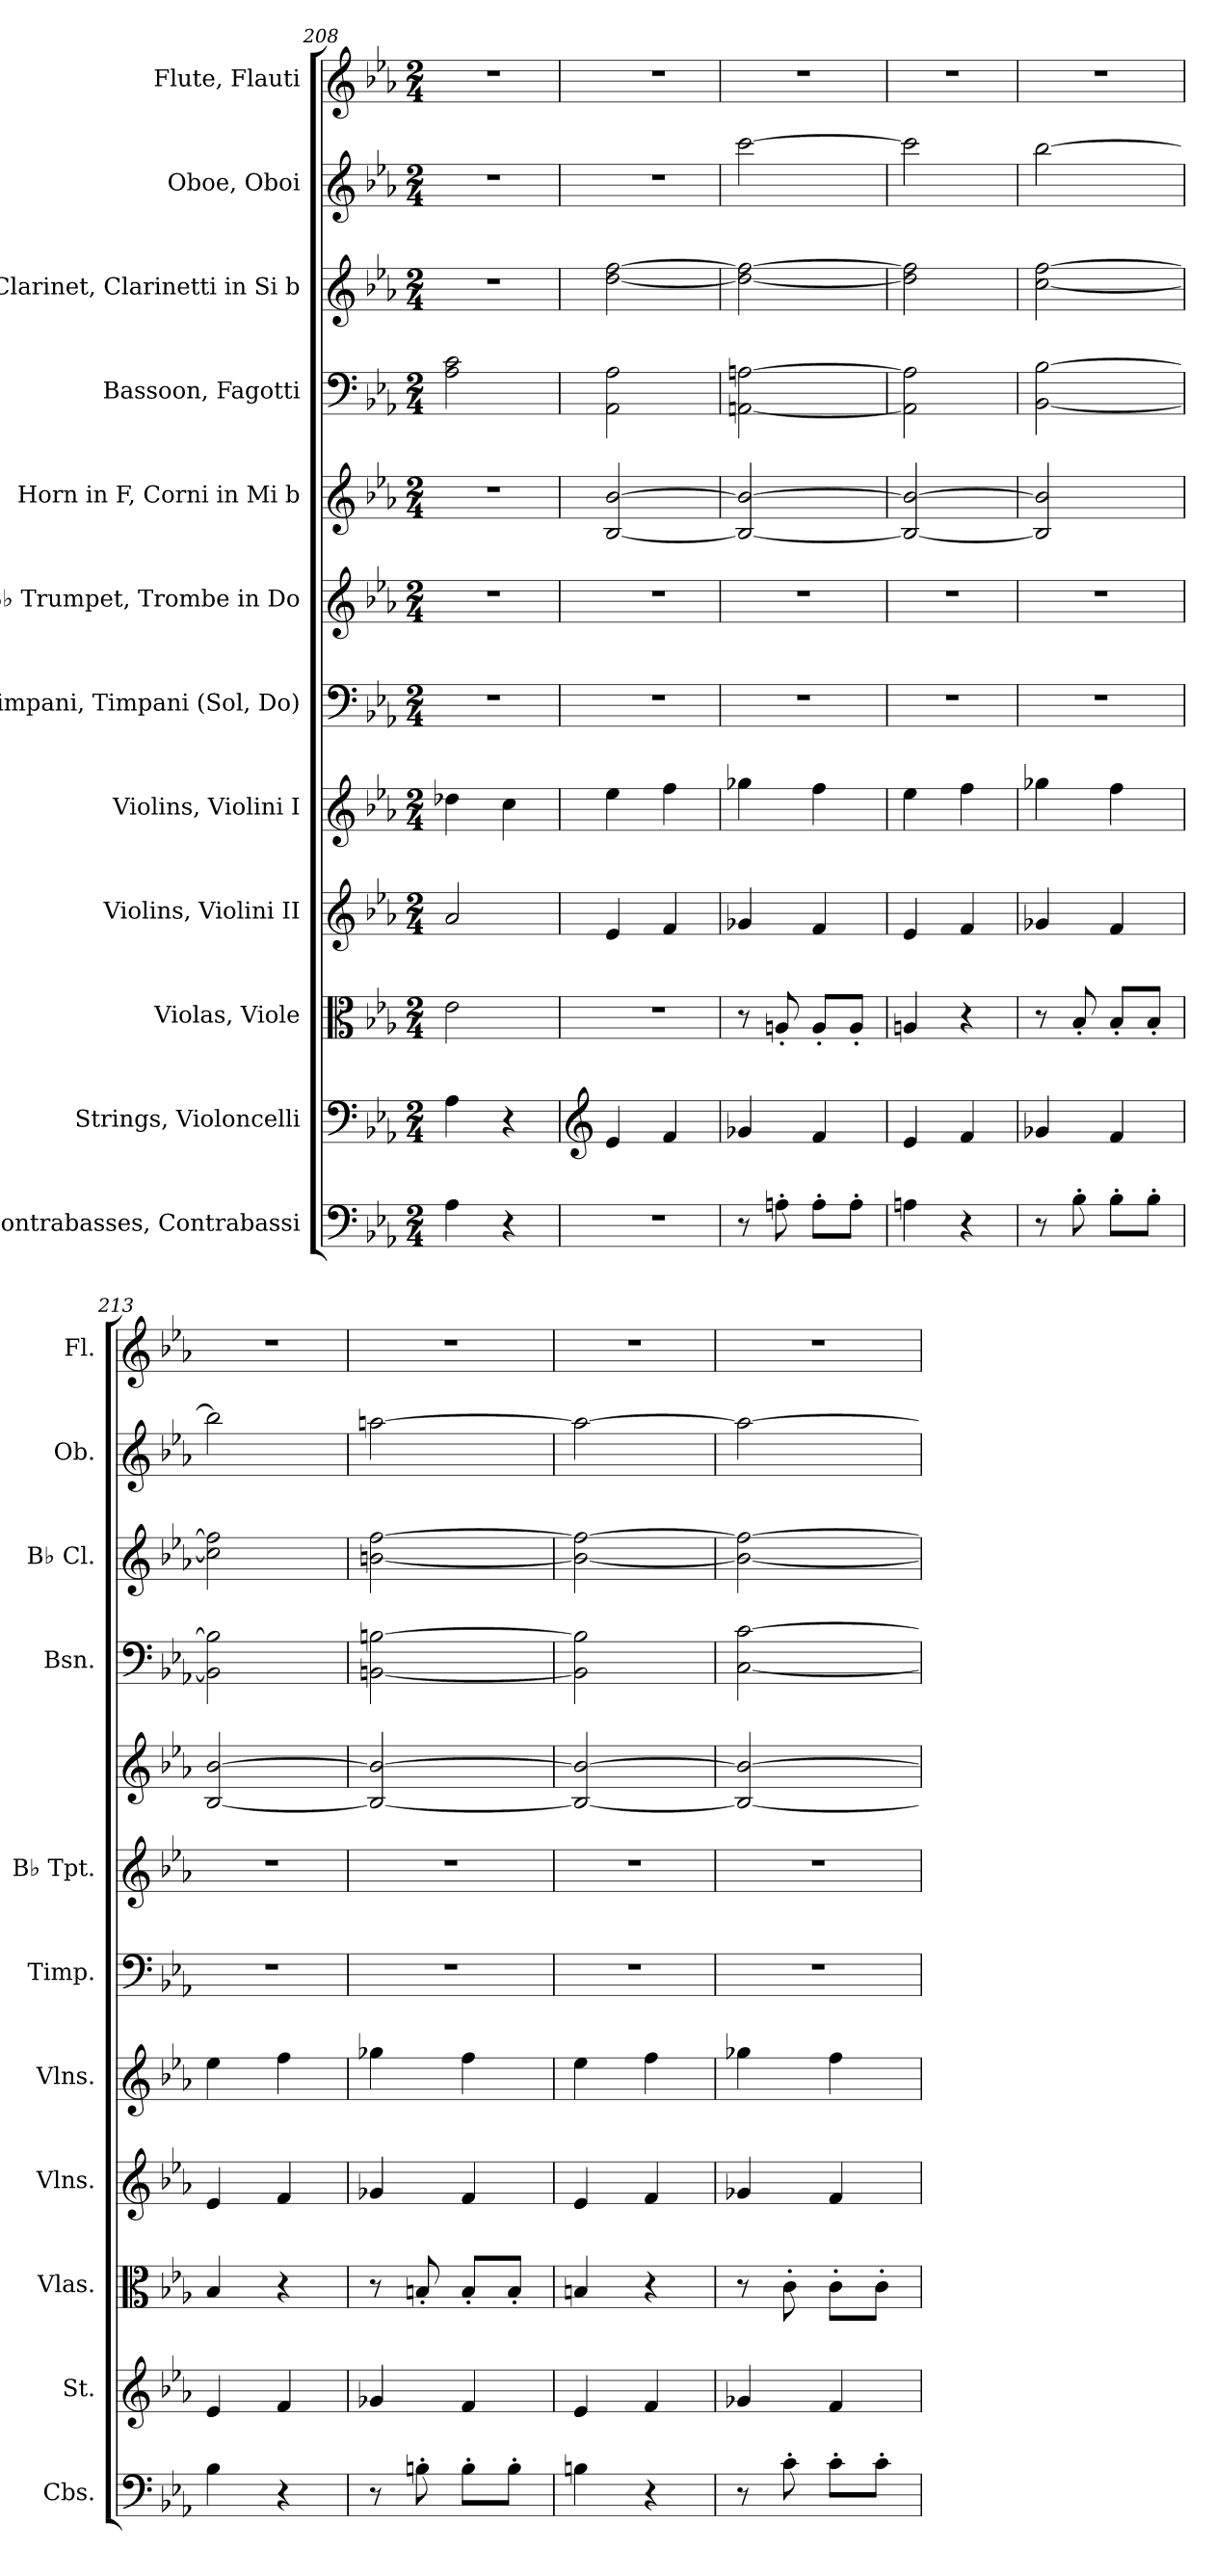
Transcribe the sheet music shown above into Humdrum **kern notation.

**kern	**kern	**kern	**kern	**kern	**kern	**kern	**kern	**kern	**kern	**kern	**kern
*part12	*part11	*part10	*part9	*part8	*part7	*part6	*part5	*part4	*part3	*part2	*part1
*staff12	*staff11	*staff10	*staff9	*staff8	*staff7	*staff6	*staff5	*staff4	*staff3	*staff2	*staff1
*I"Contrabasses, Contrabassi	*I"Strings, Violoncelli	*I"Violas, Viole	*I"Violins, Violini II	*I"Violins, Violini I	*I"Timpani, Timpani (Sol, Do)	*I"B♭ Trumpet, Trombe in Do	*I"Horn in F, Corni in Mi b	*I"Bassoon, Fagotti	*I"B♭ Clarinet, Clarinetti in Si b	*I"Oboe, Oboi	*I"Flute, Flauti
*I'Cbs.	*I'St.	*I'Vlas.	*I'Vlns.	*I'Vlns.	*I'Timp.	*I'B♭ Tpt.	*	*I'Bsn.	*I'B♭ Cl.	*I'Ob.	*I'Fl.
*clefF4	*clefF4	*clefC3	*clefG2	*clefG2	*clefF4	*clefG2	*clefG2	*clefF4	*clefG2	*clefG2	*clefG2
*ITrd7c12	*	*	*	*	*	*ITrd1c2	*ITrd4c7	*	*ITrd1c2	*	*
*k[b-e-a-]	*k[b-e-a-]	*k[b-e-a-]	*k[b-e-a-]	*k[b-e-a-]	*k[b-e-a-]	*k[b-e-a-d-g-]	*k[b-e-a-d-]	*k[b-e-a-]	*k[b-e-a-d-g-]	*k[b-e-a-]	*k[b-e-a-]
*M2/4	*M2/4	*M2/4	*M2/4	*M2/4	*M2/4	*M2/4	*M2/4	*M2/4	*M2/4	*M2/4	*M2/4
=208	=208	=208	=208	=208	=208	=208	=208	=208	=208	=208	=208
4AA-\	4A-\	2e-\	2a-/	4dd-X\	2r	2r	2r	2A-\ 2c\	2r	2r	2r
4r	4r	.	.	4cc\	.	.	.	.	.	.	.
!!LO:PB:g=z
=209	=209	=209	=209	=209	=209	=209	=209	=209	=209	=209	=209
*	*clefG2	*	*	*	*	*	*	*	*	*	*
*	*	*	*	*	*	*	*	*	*	*	*MM181
2r	4e-/	2r	4e-/	4ee-\	2r	2r	[2E-/ [2e-/	2AA-\ 2A-\	[2cc\ [2ee-\	2r	2r
.	4f/	.	4f/	4ff\	.	.	.	.	.	.	.
=210	=210	=210	=210	=210	=210	=210	=210	=210	=210	=210	=210
8r	4g-X/	8r	4g-X/	4gg-X\	2r	2r	2E-/_ 2e-/_	[2AAn\ [2An\	2cc\_ 2ee-\_	[2ccc\	2r
8AAn'\	.	8An'/	.	.	.	.	.	.	.	.	.
8AA'\L	4f/	8A'/L	4f/	4ff\	.	.	.	.	.	.	.
8AA'\J	.	8A'/J	.	.	.	.	.	.	.	.	.
=211	=211	=211	=211	=211	=211	=211	=211	=211	=211	=211	=211
4AAn\	4e-/	4An/	4e-/	4ee-\	2r	2r	2E-/_ 2e-/_	2AA\] 2A\]	2cc\] 2ee-\]	2ccc\]	2r
4r	4f/	4r	4f/	4ff\	.	.	.	.	.	.	.
=212	=212	=212	=212	=212	=212	=212	=212	=212	=212	=212	=212
8r	4g-X/	8r	4g-X/	4gg-X\	2r	2r	2E-/] 2e-/]	[2BB-\ [2B-\	[2b-\ [2ee-\	[2bb-\	2r
8BB-'\	.	8B-'/	.	.	.	.	.	.	.	.	.
8BB-'\L	4f/	8B-'/L	4f/	4ff\	.	.	.	.	.	.	.
8BB-'\J	.	8B-'/J	.	.	.	.	.	.	.	.	.
=213	=213	=213	=213	=213	=213	=213	=213	=213	=213	=213	=213
4BB-\	4e-/	4B-/	4e-/	4ee-\	2r	2r	[2E-/ [2e-/	2BB-\] 2B-\]	2b-\] 2ee-\]	2bb-\]	2r
4r	4f/	4r	4f/	4ff\	.	.	.	.	.	.	.
=214	=214	=214	=214	=214	=214	=214	=214	=214	=214	=214	=214
8r	4g-X/	8r	4g-X/	4gg-X\	2r	2r	2E-/_ 2e-/_	[2BBn\ [2Bn\	[2an\ [2ee-\	[2aan\	2r
8BBn'\	.	8Bn'/	.	.	.	.	.	.	.	.	.
8BB'\L	4f/	8B'/L	4f/	4ff\	.	.	.	.	.	.	.
8BB'\J	.	8B'/J	.	.	.	.	.	.	.	.	.
=215	=215	=215	=215	=215	=215	=215	=215	=215	=215	=215	=215
4BBn\	4e-/	4Bn/	4e-/	4ee-\	2r	2r	2E-/_ 2e-/_	2BB\] 2B\]	2a\_ 2ee-\_	2aa\_	2r
4r	4f/	4r	4f/	4ff\	.	.	.	.	.	.	.
=216	=216	=216	=216	=216	=216	=216	=216	=216	=216	=216	=216
8r	4g-X/	8r	4g-X/	4gg-X\	2r	2r	2E-/_ 2e-/_	[2C\ [2c\	2a\_ 2ee-\_	2aa\_	2r
8C'\	.	8c'\	.	.	.	.	.	.	.	.	.
8C'\L	4f/	8c'\L	4f/	4ff\	.	.	.	.	.	.	.
8C'\J	.	8c'\J	.	.	.	.	.	.	.	.	.
=	=	=	=	=	=	=	=	=	=	=	=
*-	*-	*-	*-	*-	*-	*-	*-	*-	*-	*-	*-
